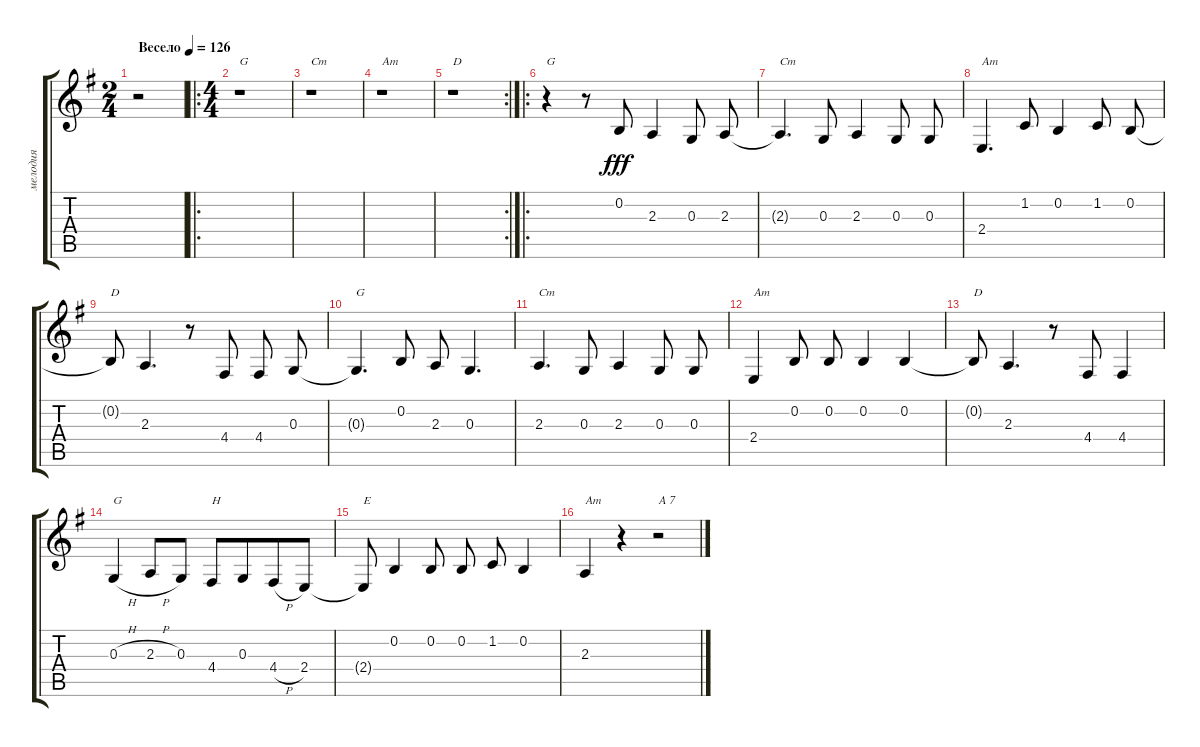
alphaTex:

\track ("мелодия" "мелодия") {instrument accordion}
\staff {score tabs}
\tuning (E4 B3 G3 D3 A2 E2) {hide}
\ts (2 4)
\tempo (126 "Весело")
\clef g2
\ks g
r.2{dy fff instrument accordion} |
\ro
\ts (4 4)
r.1{txt "G"} |
r.1{txt "Cm"} |
r.1{txt "Am"} |
\rc 2
r.1{txt "D"} |
\ro
r.4{txt "G"} r.8 0.2.8 2.3.4 0.3.8{beam split} 2.3.8 |
2.3{t}.4{d txt "Cm"} 0.3.8 2.3.4 0.3.8{beam split} 0.3.8 |
2.4.4{d txt "Am"} 1.2.8 0.2.4 1.2.8{beam split} 0.2.8 |
0.2{t}.8{txt "D"} 2.3.4{d} r.8 4.4.8 4.4.8{beam split} 0.3.8 |
0.3{t}.4{d txt "G"} 0.2.8 2.3.8 0.3.4{d} |
2.3.4{d txt "Cm"} 0.3.8 2.3.4 0.3.8{beam split} 0.3.8 |
2.4.4{txt "Am"} 0.2.8{beam split} 0.2.8 0.2.4 0.2.4 |
0.2{t}.8{txt "D"} 2.3.4{d} r.8 4.4.8 4.4.4 |
0.3{h}.4{txt "G"} 2.3{h}.8 0.3.8 4.4.8{txt "H"} 0.3.8{beam merge} 4.4{h}.8 2.4.8 |
2.4{t}.8{txt "E"} 0.2.4 0.2.8 0.2.8{beam split} 1.2.8 0.2.4 |
2.3.4{txt "Am"} r.4 r.2{txt "A 7"}
